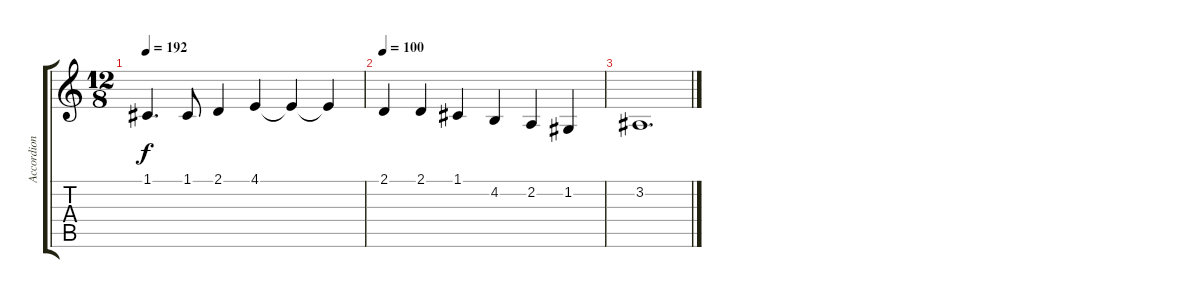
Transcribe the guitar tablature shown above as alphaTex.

\track ("Accordion" "Accordion") {instrument accordion}
\staff {score tabs}
\tuning (C4 G3 Eb3 Bb2 F2 C2) {hide}
\ts (12 8)
\tempo 192
\clef g2
\ks c
1.1.4{d dy f} 1.1.8 2.1.4 4.1.4 4.1{t}.4 4.1{t}.4 |
\tempo 100
2.1.4 2.1.4 1.1.4 4.2.4 2.2.4 1.2.4 |
3.2.1{d}
